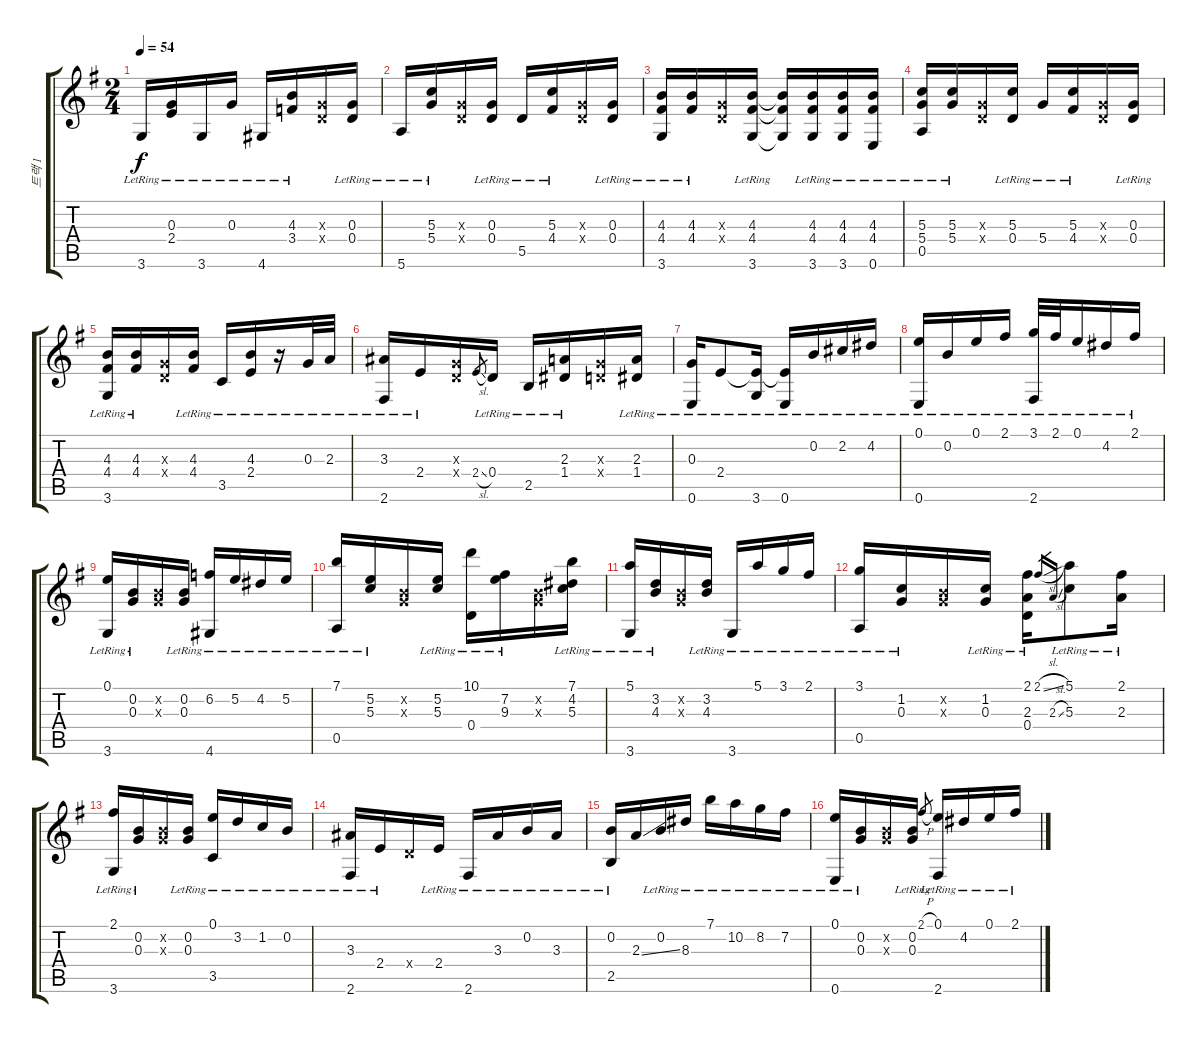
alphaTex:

\track ("트랙 1" "트랙 1") {instrument acousticguitarnylon}
\staff {score tabs}
\tuning (E4 B3 G3 D3 A2 E2) {hide}
\ts (2 4)
\tempo 54
\clef g2
\ks g
3.6{lr}.16{dy f} (0.3{lr} 2.4{lr}).16 3.6{lr}.16 0.3{lr}.16 4.6{lr}.16 (4.3{lr} 3.4{lr}).16 (0.3{x} 0.4{x}).16 (0.3{lr} 0.4{lr}).16 |
5.6{lr}.16 (5.3{lr} 5.4{lr}).16 (0.3{x} 0.4{x}).16 (0.3{lr} 0.4{lr}).16 5.5{lr}.16 (5.3{lr} 4.4{lr}).16 (0.3{x} 0.4{x}).16 (0.3{lr} 0.4{lr}).16 |
(4.3{lr} 4.4{lr} 3.6{lr}).16 (4.3{lr} 4.4{lr}).16 (0.3{x} 0.4{x}).16 (4.3{lr} 4.4{lr} 3.6{lr}).16 (4.3{t} 4.4{t} 3.6{t}).16 (4.3{lr} 4.4{lr} 3.6{lr}).16 (4.3{lr} 4.4{lr} 3.6{lr}).16 (4.3{lr} 4.4{lr} 0.6{lr}).16 |
(5.3{lr} 5.4{lr} 0.5{lr}).16 (5.3{lr} 5.4{lr}).16 (0.3{x} 0.4{x}).16 (5.3{lr} 0.4{lr}).16 5.4{lr}.16 (5.3{lr} 4.4{lr}).16 (0.3{x} 0.4{x}).16 (0.3{lr} 0.4{lr}).16 |
(4.3{lr} 4.4{lr} 3.6{lr}).16 (4.3{lr} 4.4{lr}).16 (0.3{x} 0.4{x}).16 (4.3{lr} 4.4{lr}).16 3.5{lr}.16 (4.3{lr} 2.4{lr}).16 r.16 0.3{lr}.32 2.3{lr}.32 |
(3.3{lr} 2.6{lr}).16 2.4{lr}.16 (0.3{x} 0.4{x}).16 2.4{sl}.8{gr} 0.4{lr}.16 2.5{lr}.16 (2.3{lr} 1.4{lr}).16 (0.3{x} 0.4{x}).16 (2.3{lr} 1.4{lr}).16 |
(0.3{lr} 0.6{lr}).16 2.4{lr}.8 (2.4{t} 3.6{lr}).16 (2.4{t} 0.6{lr}).16 0.2{lr}.16 2.2{lr}.16 4.2{lr}.16 |
(0.1{lr} 0.6{lr}).16 0.2{lr}.16 0.1{lr}.16 2.1{lr}.16 (3.1{lr} 2.6{lr}).32 2.1{lr}.32 0.1{lr}.16 4.2{lr}.16 2.1{lr}.16 |
(0.1{lr} 3.6{lr}).16 (0.2{lr} 0.3{lr}).16 (0.2{x} 0.3{x}).16 (0.2{lr} 0.3{lr}).16 (6.2{lr} 4.6{lr}).16 5.2{lr}.16 4.2{lr}.16 5.2{lr}.16 |
(7.1{lr} 0.5{lr}).16 (5.2{lr} 5.3{lr}).16 (0.2{x} 0.3{x}).16 (5.2{lr} 5.3{lr}).16 (10.1{lr} 0.4{lr}).16 (7.2{lr} 9.3{lr}).16 (0.2{x} 0.3{x}).16 (7.1{lr} 4.2{lr} 5.3{lr}).16 |
(5.1{lr} 3.6{lr}).16 (3.2{lr} 4.3{lr}).16 (0.2{x} 0.3{x}).16 (3.2{lr} 4.3{lr}).16 3.6{lr}.16 5.1{lr}.16 3.1{lr}.16 2.1{lr}.16 |
(3.1{lr} 0.5{lr}).16 (1.2{lr} 0.3{lr}).16 (0.2{x} 0.3{x}).16 (1.2{lr} 0.3{lr}).16 (2.1{lr} 2.3{lr} 0.4{lr}).16 2.1{sl}.16{gr} 2.3{sl}.16{gr} (5.1{lr} 5.3{lr}).8 (2.1{lr} 2.3{lr}).16 |
(2.1{lr} 3.6{lr}).16 (0.2{lr} 0.3{lr}).16 (0.2{x} 0.3{x}).16 (0.2{lr} 0.3{lr}).16 (0.1{lr} 3.5{lr}).16 3.2{lr}.16 1.2{lr}.16 0.2{lr}.16 |
(3.3{lr} 2.6{lr}).16 2.4{lr}.16 0.4{x}.16 2.4{lr}.16 2.6{lr}.16 3.3{lr}.16 0.2{lr}.16 3.3{lr}.16 |
(0.2{lr} 2.5{lr}).16 2.3{ss}.16 0.2{lr}.16 8.3{lr}.16 7.1{lr}.16 10.2{lr}.16 8.2{lr}.16 7.2{lr}.16 |
(0.1{lr} 0.6{lr}).16 (0.2{lr} 0.3{lr}).16 (0.2{x} 0.3{x}).16 (0.2{lr} 0.3{lr}).16 2.1{h}.8{gr} (0.1{lr} 2.6{lr}).16 4.2{lr}.16 0.1{lr}.16 2.1{lr}.16
